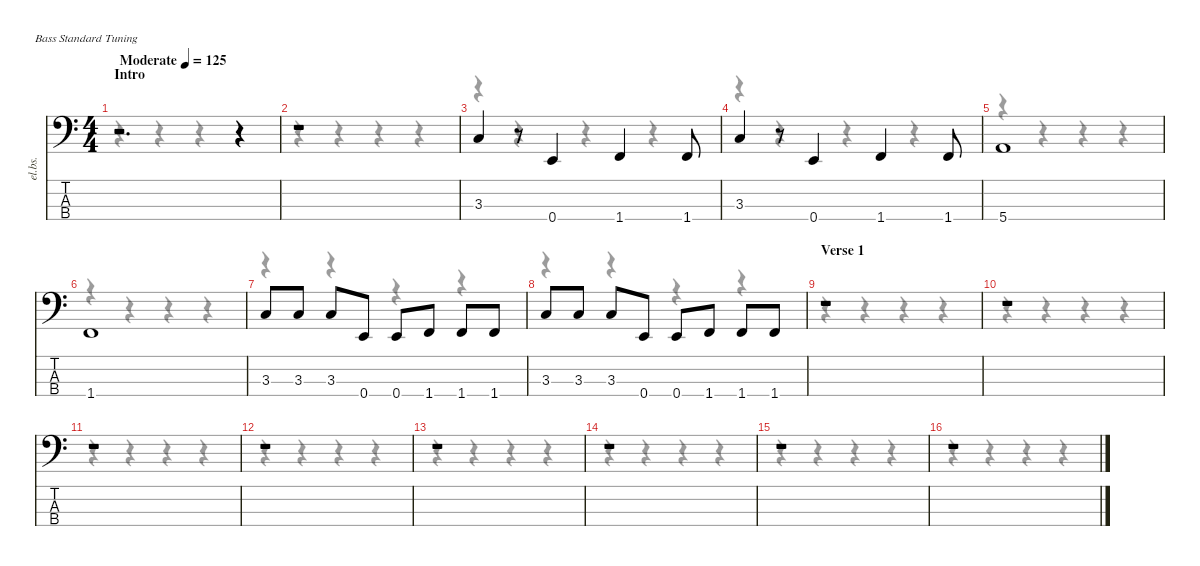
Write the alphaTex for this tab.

\defaultSystemsLayout 4
\hideDynamics
\bracketExtendMode nobrackets
\otherSystemsTrackNameOrientation horizontal
\track ("Bass" "el.bs.") {instrument electricbasspick}
\staff {score tabs}
\tuning (G2 D2 A1 E1)
\voice
\ts (4 4)
\beaming (8 2 2 2 2)
\section ("" "Intro")
\tempo (125 "Moderate")
\clef f4
\ks c
r.2{d dy f instrument electricbasspick} r.4 |
r.1 |
3.3.4 r.8 0.4.4 1.4.4 1.4.8 |
3.3.4 r.8 0.4.4 1.4.4 1.4.8 |
5.4.1 |
1.4.1 |
3.3.8 3.3.8 3.3.8 0.4.8 0.4.8 1.4.8 1.4.8 1.4.8 |
3.3.8 3.3.8 3.3.8 0.4.8 0.4.8 1.4.8 1.4.8 1.4.8 |
\section ("" "Verse 1")
r.1 |
r.1 |
r.1 |
r.1 |
r.1 |
r.1 |
r.1 |
r.1
\voice
\clef f4
\ottava regular
\simile none
\ks c
r.4{dy mf} r.4 r.4 r.4 |
r.4 r.4 r.4 r.4 |
r.4 r.4 r.4 r.4 |
r.4 r.4 r.4 r.4 |
r.4 r.4 r.4 r.4 |
r.4 r.4 r.4 r.4 |
r.4 r.4 r.4 r.4 |
r.4 r.4 r.4 r.4 |
r.4 r.4 r.4 r.4 |
r.4 r.4 r.4 r.4 |
r.4 r.4 r.4 r.4 |
r.4 r.4 r.4 r.4 |
r.4 r.4 r.4 r.4 |
r.4 r.4 r.4 r.4 |
r.4 r.4 r.4 r.4 |
r.4 r.4 r.4 r.4
